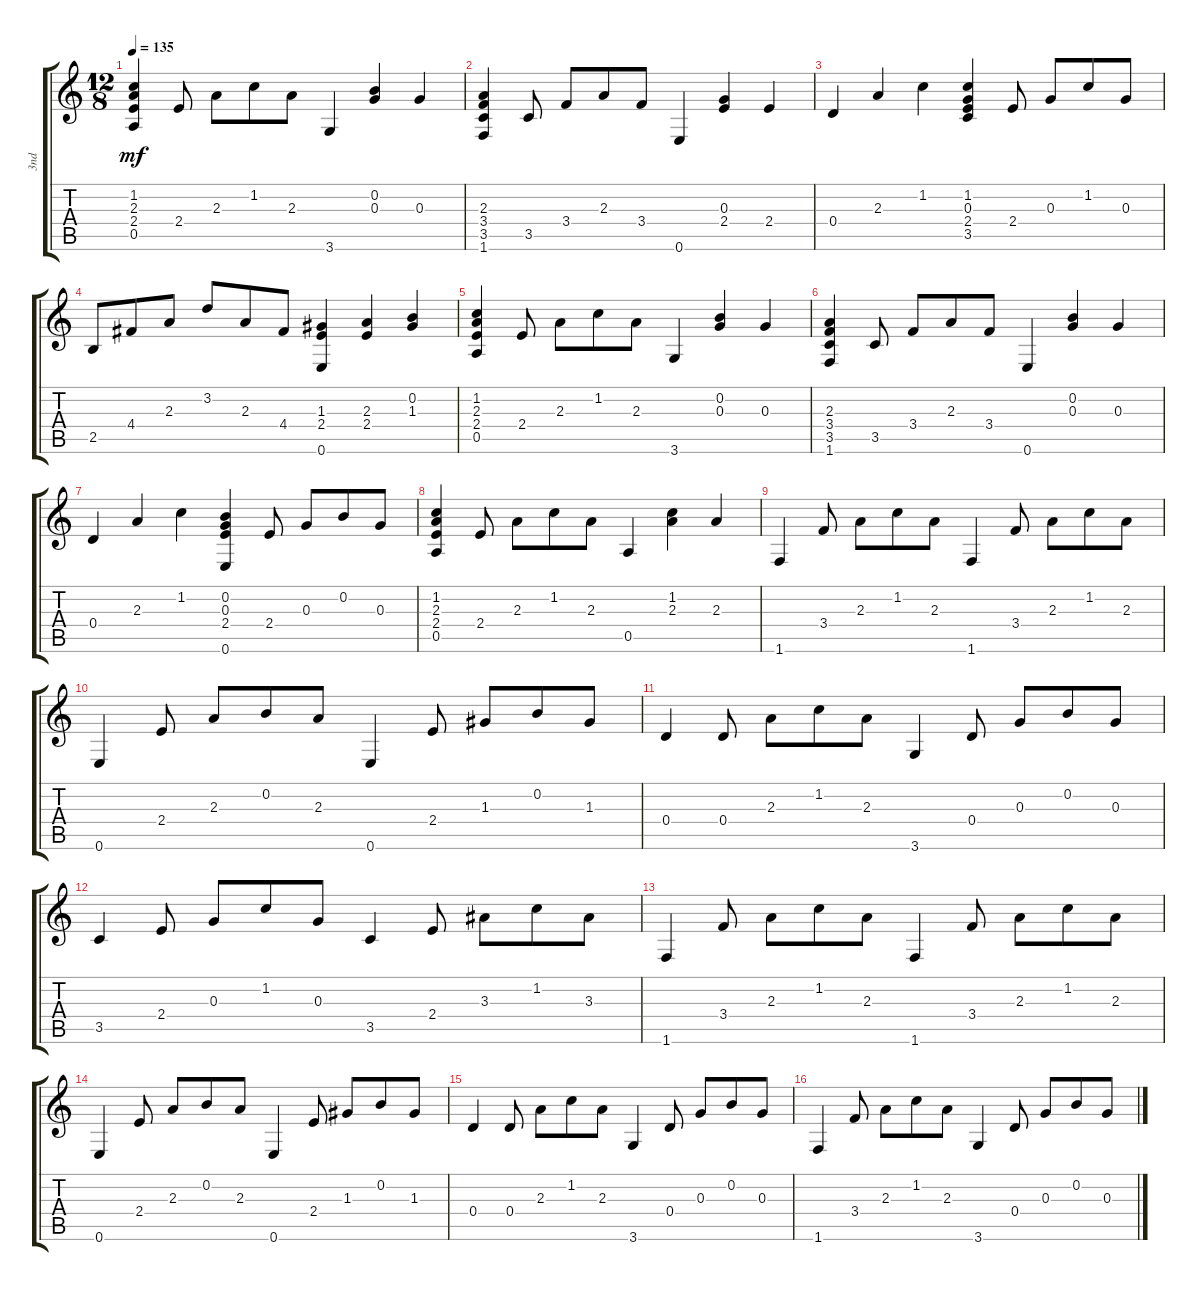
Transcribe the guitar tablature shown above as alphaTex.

\track ("3nd" "3nd") {instrument acousticguitarnylon}
\staff {score tabs}
\tuning (E4 B3 G3 D3 A2 E2) {hide}
\ts (12 8)
\tempo 135
\clef g2
\ks c
(1.2 2.3 2.4 0.5).4{dy mf} 2.4.8 2.3.8 1.2.8 2.3.8 3.6.4 (0.2 0.3).4 0.3.4 |
(2.3 3.4 3.5 1.6).4 3.5.8 3.4.8 2.3.8 3.4.8 0.6.4 (0.3 2.4).4 2.4.4 |
0.4.4 2.3.4 1.2.4 (1.2 0.3 2.4 3.5).4 2.4.8 0.3.8 1.2.8 0.3.8 |
2.5.8 4.4.8 2.3.8 3.2.8 2.3.8 4.4.8 (1.3 2.4 0.6).4 (2.3 2.4).4 (0.2 1.3).4 |
(1.2 2.3 2.4 0.5).4 2.4.8 2.3.8 1.2.8 2.3.8 3.6.4 (0.2 0.3).4 0.3.4 |
(2.3 3.4 3.5 1.6).4 3.5.8 3.4.8 2.3.8 3.4.8 0.6.4 (0.2 0.3).4 0.3.4 |
0.4.4 2.3.4 1.2.4 (0.2 0.3 2.4 0.6).4 2.4.8 0.3.8 0.2.8 0.3.8 |
(1.2 2.3 2.4 0.5).4 2.4.8 2.3.8 1.2.8 2.3.8 0.5.4 (1.2 2.3).4 2.3.4 |
1.6.4 3.4.8 2.3.8 1.2.8 2.3.8 1.6.4 3.4.8 2.3.8 1.2.8 2.3.8 |
0.6.4 2.4.8 2.3.8 0.2.8 2.3.8 0.6.4 2.4.8 1.3.8 0.2.8 1.3.8 |
0.4.4 0.4.8 2.3.8 1.2.8 2.3.8 3.6.4 0.4.8 0.3.8 0.2.8 0.3.8 |
3.5.4 2.4.8 0.3.8 1.2.8 0.3.8 3.5.4 2.4.8 3.3.8 1.2.8 3.3.8 |
1.6.4 3.4.8 2.3.8 1.2.8 2.3.8 1.6.4 3.4.8 2.3.8 1.2.8 2.3.8 |
0.6.4 2.4.8 2.3.8 0.2.8 2.3.8 0.6.4 2.4.8 1.3.8 0.2.8 1.3.8 |
0.4.4 0.4.8 2.3.8 1.2.8 2.3.8 3.6.4 0.4.8 0.3.8 0.2.8 0.3.8 |
1.6.4 3.4.8 2.3.8 1.2.8 2.3.8 3.6.4 0.4.8 0.3.8 0.2.8 0.3.8
